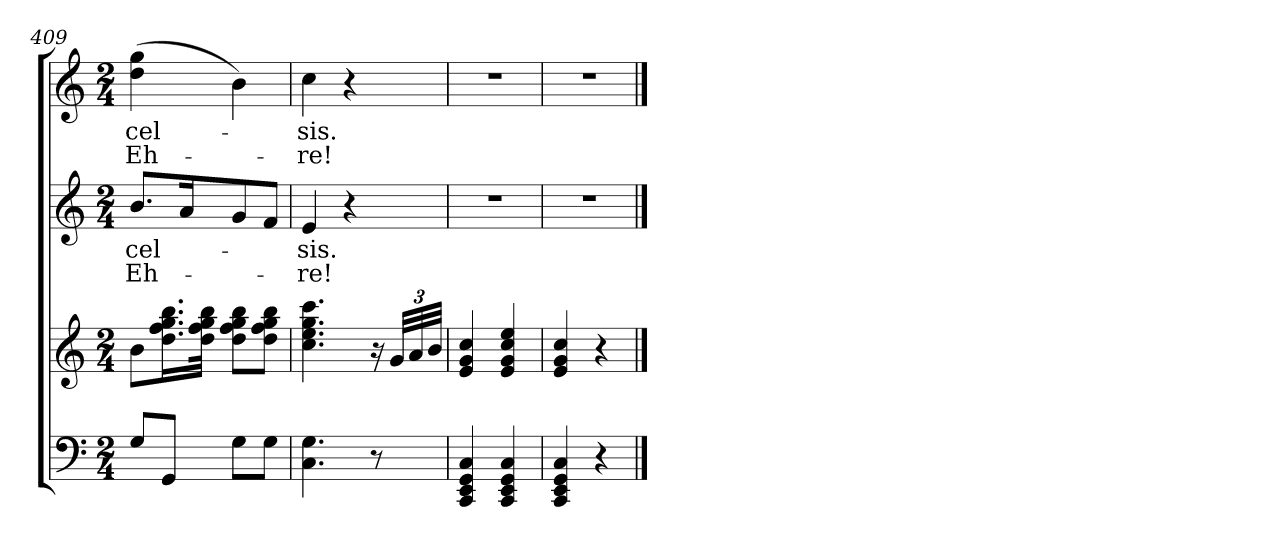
**kern	**kern	**kern	**text	**text	**kern	**text	**text
*part3	*part3	*part2	*part2	*part2	*part1	*part1	*part1
*staff4	*staff3	*staff2	*staff2	*staff2	*staff1	*staff1	*staff1
*clefF4	*clefG2	*clefG2	*	*	*clefG2	*	*
*k[]	*k[]	*k[]	*	*	*k[]	*	*
*C:	*C:	*C:	*	*	*C:	*	*
*M2/4	*M2/4	*M2/4	*	*	*M2/4	*	*
=409	=409	=409	=409	=409	=409	=409	=409
!	!	!	!LO:LY:b	!LO:LY:b	!	!LO:LY:b	!LO:LY:b
8G/L	8b\L	8.b/L	-cel-	Eh-	(>4dd\ 4gg\	-cel-	Eh-
8GG/J	16.dd\ 16.ff\ 16.gg\ 16.bb\L	.	.	.	.	.	.
.	.	16a/k	.	.	.	.	.
.	32dd\ 32ff\ 32gg\ 32bb\JJk	.	.	.	.	.	.
8G\L	8dd\ 8ff\ 8gg\ 8bb\L	8g/	.	.	4b\)	.	.
8G\J	8dd\ 8ff\ 8gg\ 8bb\J	8f/J	.	.	.	.	.
=410	=410	=410	=410	=410	=410	=410	=410
!	!	!	!LO:LY:b	!LO:LY:b	!	!LO:LY:b	!LO:LY:b
4.C\ 4.G\	4.cc\ 4.ee\ 4.gg\ 4.ccc\	4e/	-sis.	-re!	4cc\	-sis.	-re!
.	.	4r	.	.	4r	.	.
8r	16r	.	.	.	.	.	.
.	48g/LLL	.	.	.	.	.	.
.	48a/	.	.	.	.	.	.
.	48b/JJJ	.	.	.	.	.	.
=411	=411	=411	=411	=411	=411	=411	=411
4CC/ 4EE/ 4GG/ 4C/	4e/ 4g/ 4cc/	2r	.	.	2r	.	.
4CC/ 4EE/ 4GG/ 4C/	4e/ 4g/ 4cc/ 4ee/	.	.	.	.	.	.
=412	=412	=412	=412	=412	=412	=412	=412
4CC/ 4EE/ 4GG/ 4C/	4e/ 4g/ 4cc/	2r	.	.	2r	.	.
4r	4r	.	.	.	.	.	.
==	==	==	==	==	==	==	==
*-	*-	*-	*-	*-	*-	*-	*-
